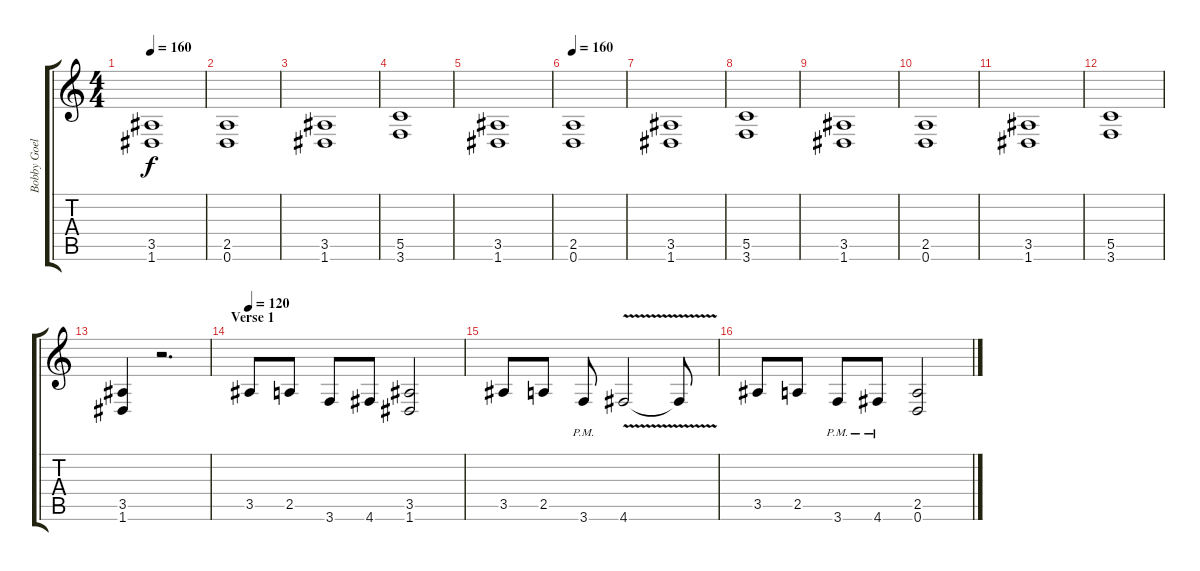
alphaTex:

\track ("Bobby Goelble" "Bobby Goel") {instrument distortionguitar}
\staff {score tabs}
\tuning (D4 A3 F3 C3 G2 D2) {hide}
\ts (4 4)
\tempo 160
\clef g2
\ks c
(3.5 1.6).1{dy f} |
(2.5 0.6).1 |
(3.5 1.6).1 |
(5.5 3.6).1 |
(3.5 1.6).1 |
\tempo 160
(2.5 0.6).1 |
(3.5 1.6).1 |
(5.5 3.6).1 |
(3.5 1.6).1 |
(2.5 0.6).1 |
(3.5 1.6).1 |
(5.5 3.6).1 |
(3.5 1.6).4 r.2{d} |
\section ("" "Verse 1")
\tempo 120
3.5.8{instrument distortionguitar} 2.5.8 3.6.8 4.6.8 (3.5 1.6).2 |
3.5.8 2.5.8 3.6{pm}.8 4.6{v}.2 4.6{t}.8 |
3.5.8 2.5.8 3.6{pm}.8 4.6{pm}.8 (2.5 0.6).2
